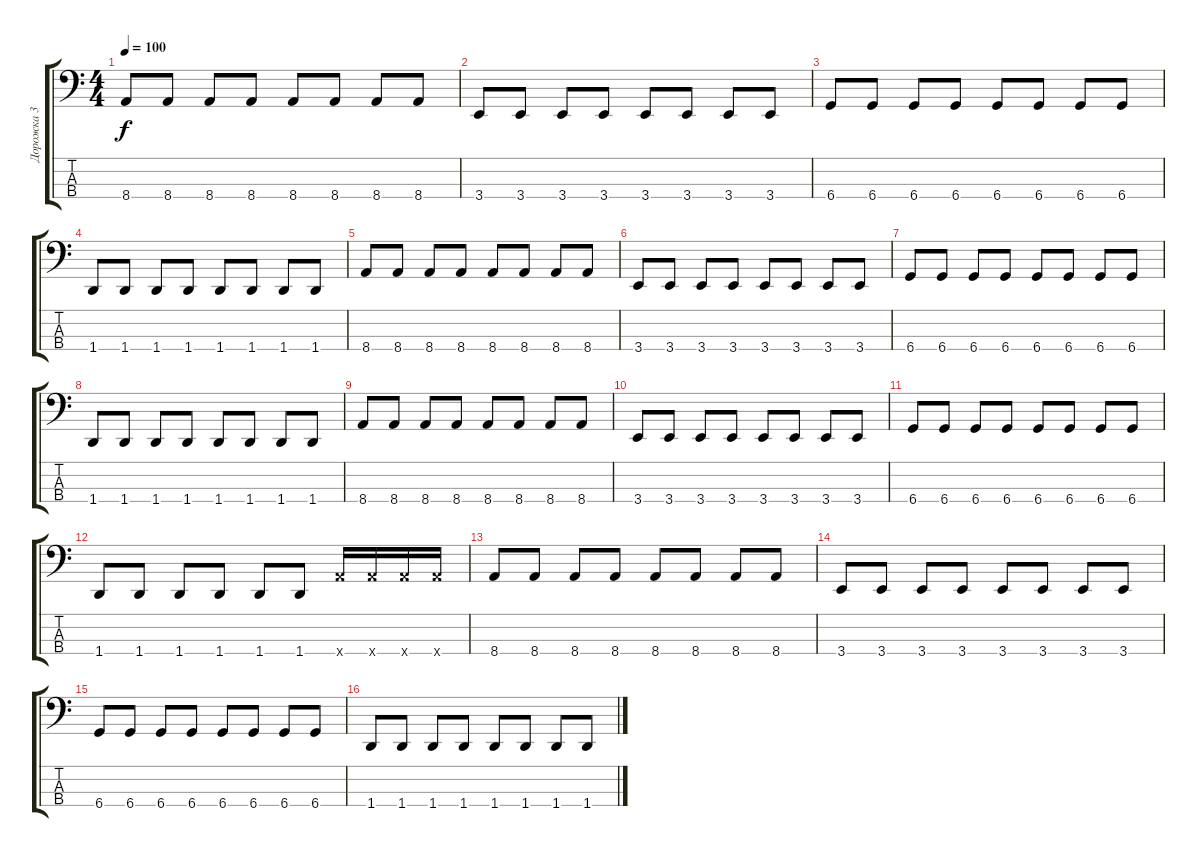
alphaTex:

\track ("Дорожка 3" "Дорожка 3") {instrument electricbassfinger}
\staff {score tabs}
\tuning (Gb2 Db2 Ab1 Db1) {hide}
\ts (4 4)
\tempo 100
\clef f4
\ks c
8.4.8{dy f} 8.4.8 8.4.8 8.4.8 8.4.8 8.4.8 8.4.8 8.4.8 |
3.4.8 3.4.8 3.4.8 3.4.8 3.4.8 3.4.8 3.4.8 3.4.8 |
6.4.8 6.4.8 6.4.8 6.4.8 6.4.8 6.4.8 6.4.8 6.4.8 |
1.4.8 1.4.8 1.4.8 1.4.8 1.4.8 1.4.8 1.4.8 1.4.8 |
8.4.8 8.4.8 8.4.8 8.4.8 8.4.8 8.4.8 8.4.8 8.4.8 |
3.4.8 3.4.8 3.4.8 3.4.8 3.4.8 3.4.8 3.4.8 3.4.8 |
6.4.8 6.4.8 6.4.8 6.4.8 6.4.8 6.4.8 6.4.8 6.4.8 |
1.4.8 1.4.8 1.4.8 1.4.8 1.4.8 1.4.8 1.4.8 1.4.8 |
8.4.8 8.4.8 8.4.8 8.4.8 8.4.8 8.4.8 8.4.8 8.4.8 |
3.4.8 3.4.8 3.4.8 3.4.8 3.4.8 3.4.8 3.4.8 3.4.8 |
6.4.8 6.4.8 6.4.8 6.4.8 6.4.8 6.4.8 6.4.8 6.4.8 |
1.4.8 1.4.8 1.4.8 1.4.8 1.4.8 1.4.8 8.4{x}.16 8.4{x}.16 8.4{x}.16 8.4{x}.16 |
8.4.8 8.4.8 8.4.8 8.4.8 8.4.8 8.4.8 8.4.8 8.4.8 |
3.4.8 3.4.8 3.4.8 3.4.8 3.4.8 3.4.8 3.4.8 3.4.8 |
6.4.8 6.4.8 6.4.8 6.4.8 6.4.8 6.4.8 6.4.8 6.4.8 |
1.4.8 1.4.8 1.4.8 1.4.8 1.4.8 1.4.8 1.4.8 1.4.8
